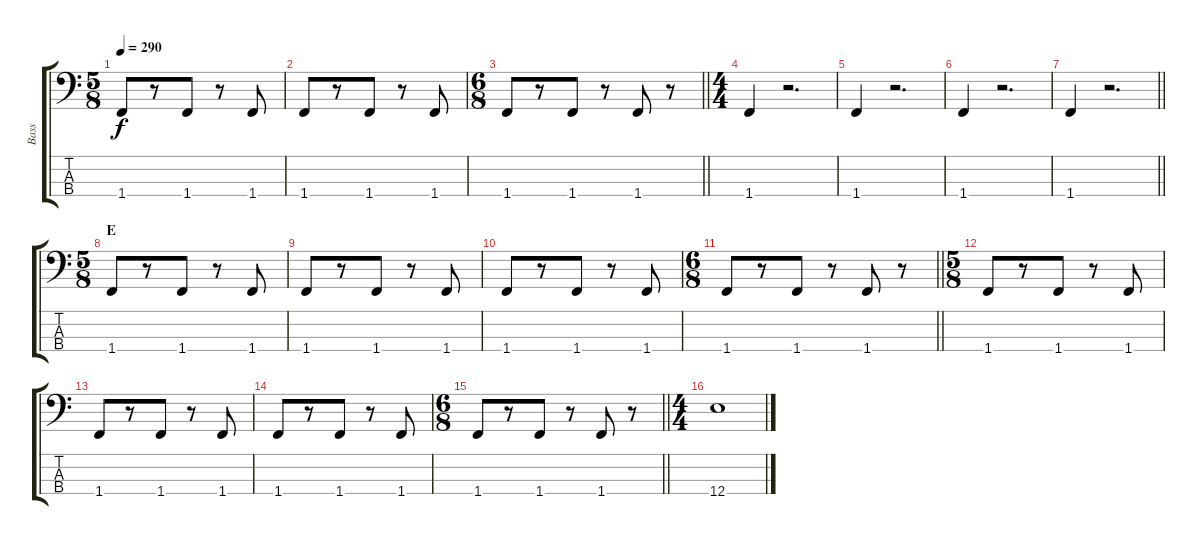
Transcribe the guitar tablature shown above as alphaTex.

\track ("Bass" "Bass") {instrument electricbasspick}
\staff {score tabs}
\tuning (G2 D2 A1 E1) {hide}
\ts (5 8)
\tempo 290
\clef f4
\ks c
1.4.8{dy f} r.8 1.4.8 r.8 1.4.8 |
1.4.8 r.8 1.4.8 r.8 1.4.8 |
\ts (6 8)
\barLineRight lightlight
1.4.8 r.8 1.4.8 r.8 1.4.8 r.8 |
\ts (4 4)
\section ("" "")
1.4.4 r.2{d} |
1.4.4 r.2{d} |
1.4.4 r.2{d} |
\barLineRight lightlight
1.4.4 r.2{d} |
\ts (5 8)
\section ("" "E")
1.4.8 r.8 1.4.8 r.8 1.4.8 |
1.4.8 r.8 1.4.8 r.8 1.4.8 |
1.4.8 r.8 1.4.8 r.8 1.4.8 |
\ts (6 8)
\barLineRight lightlight
1.4.8 r.8 1.4.8 r.8 1.4.8 r.8 |
\ts (5 8)
1.4.8 r.8 1.4.8 r.8 1.4.8 |
1.4.8 r.8 1.4.8 r.8 1.4.8 |
1.4.8 r.8 1.4.8 r.8 1.4.8 |
\ts (6 8)
\barLineRight lightlight
1.4.8 r.8 1.4.8 r.8 1.4.8 r.8 |
\ts (4 4)
12.4{sl}.1
